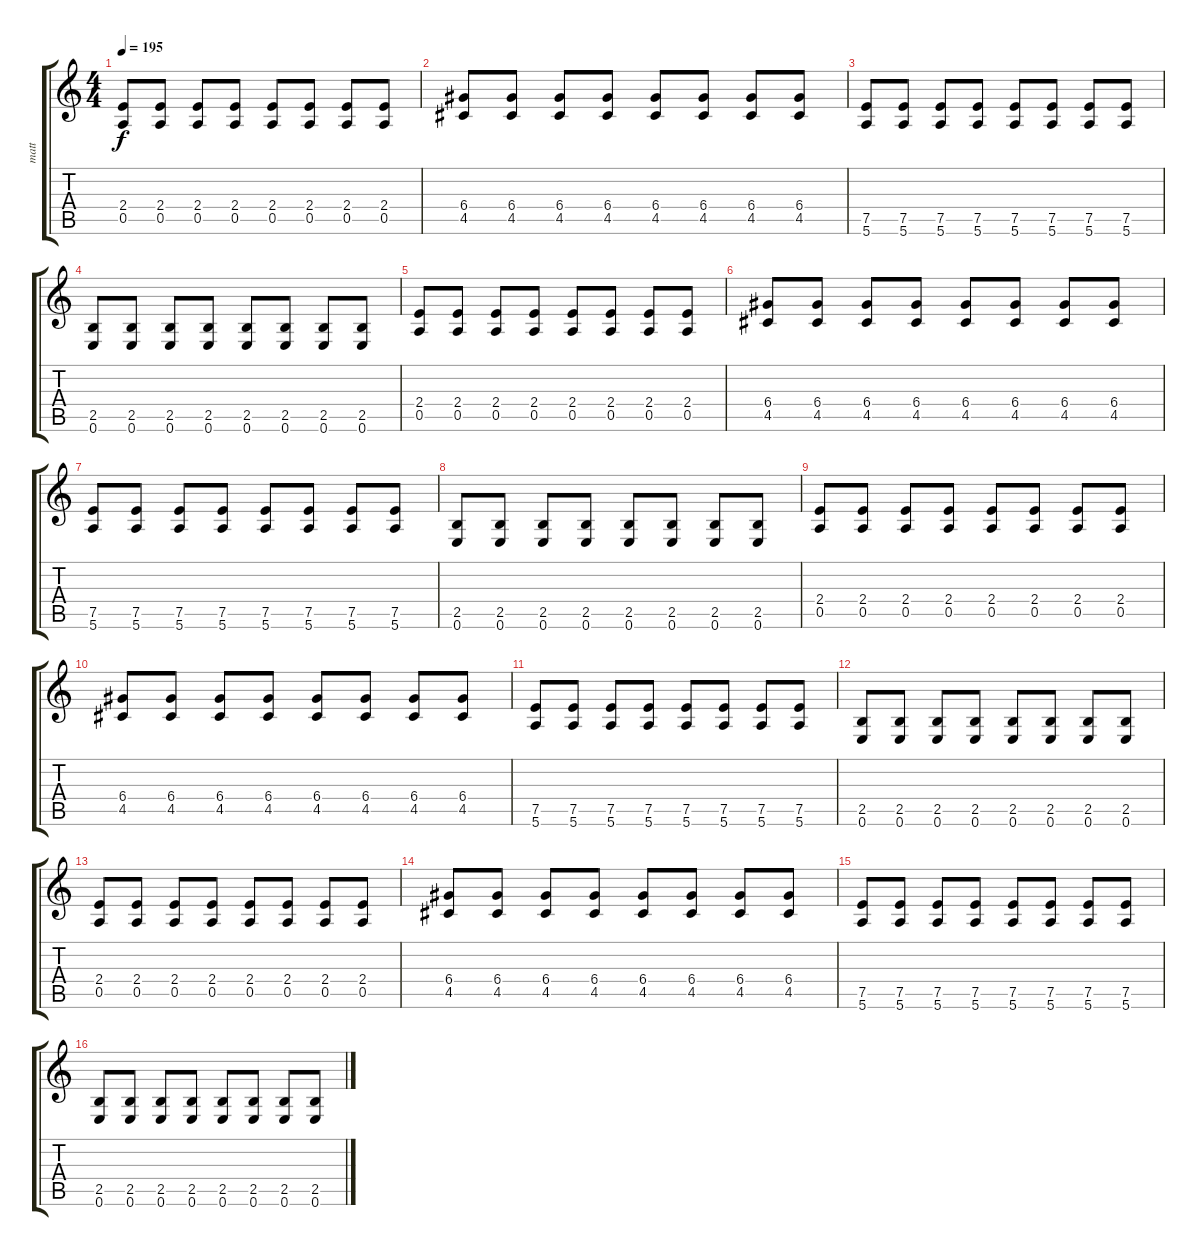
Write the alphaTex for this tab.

\track ("matt" "matt") {instrument distortionguitar}
\staff {score tabs}
\tuning (E4 B3 G3 D3 A2 E2) {hide}
\ts (4 4)
\tempo 195
\clef g2
\ks c
(2.4 0.5).8{dy f} (2.4 0.5).8 (2.4 0.5).8 (2.4 0.5).8 (2.4 0.5).8 (2.4 0.5).8 (2.4 0.5).8 (2.4 0.5).8 |
(6.4 4.5).8 (6.4 4.5).8 (6.4 4.5).8 (6.4 4.5).8 (6.4 4.5).8 (6.4 4.5).8 (6.4 4.5).8 (6.4 4.5).8 |
(7.5 5.6).8 (7.5 5.6).8 (7.5 5.6).8 (7.5 5.6).8 (7.5 5.6).8 (7.5 5.6).8 (7.5 5.6).8 (7.5 5.6).8 |
(2.5 0.6).8 (2.5 0.6).8 (2.5 0.6).8 (2.5 0.6).8 (2.5 0.6).8 (2.5 0.6).8 (2.5 0.6).8 (2.5 0.6).8 |
(2.4 0.5).8 (2.4 0.5).8 (2.4 0.5).8 (2.4 0.5).8 (2.4 0.5).8 (2.4 0.5).8 (2.4 0.5).8 (2.4 0.5).8 |
(6.4 4.5).8 (6.4 4.5).8 (6.4 4.5).8 (6.4 4.5).8 (6.4 4.5).8 (6.4 4.5).8 (6.4 4.5).8 (6.4 4.5).8 |
(7.5 5.6).8 (7.5 5.6).8 (7.5 5.6).8 (7.5 5.6).8 (7.5 5.6).8 (7.5 5.6).8 (7.5 5.6).8 (7.5 5.6).8 |
(2.5 0.6).8 (2.5 0.6).8 (2.5 0.6).8 (2.5 0.6).8 (2.5 0.6).8 (2.5 0.6).8 (2.5 0.6).8 (2.5 0.6).8 |
(2.4 0.5).8 (2.4 0.5).8 (2.4 0.5).8 (2.4 0.5).8 (2.4 0.5).8 (2.4 0.5).8 (2.4 0.5).8 (2.4 0.5).8 |
(6.4 4.5).8 (6.4 4.5).8 (6.4 4.5).8 (6.4 4.5).8 (6.4 4.5).8 (6.4 4.5).8 (6.4 4.5).8 (6.4 4.5).8 |
(7.5 5.6).8 (7.5 5.6).8 (7.5 5.6).8 (7.5 5.6).8 (7.5 5.6).8 (7.5 5.6).8 (7.5 5.6).8 (7.5 5.6).8 |
(2.5 0.6).8 (2.5 0.6).8 (2.5 0.6).8 (2.5 0.6).8 (2.5 0.6).8 (2.5 0.6).8 (2.5 0.6).8 (2.5 0.6).8 |
(2.4 0.5).8 (2.4 0.5).8 (2.4 0.5).8 (2.4 0.5).8 (2.4 0.5).8 (2.4 0.5).8 (2.4 0.5).8 (2.4 0.5).8 |
(6.4 4.5).8 (6.4 4.5).8 (6.4 4.5).8 (6.4 4.5).8 (6.4 4.5).8 (6.4 4.5).8 (6.4 4.5).8 (6.4 4.5).8 |
(7.5 5.6).8 (7.5 5.6).8 (7.5 5.6).8 (7.5 5.6).8 (7.5 5.6).8 (7.5 5.6).8 (7.5 5.6).8 (7.5 5.6).8 |
(2.5 0.6).8 (2.5 0.6).8 (2.5 0.6).8 (2.5 0.6).8 (2.5 0.6).8 (2.5 0.6).8 (2.5 0.6).8 (2.5 0.6).8
